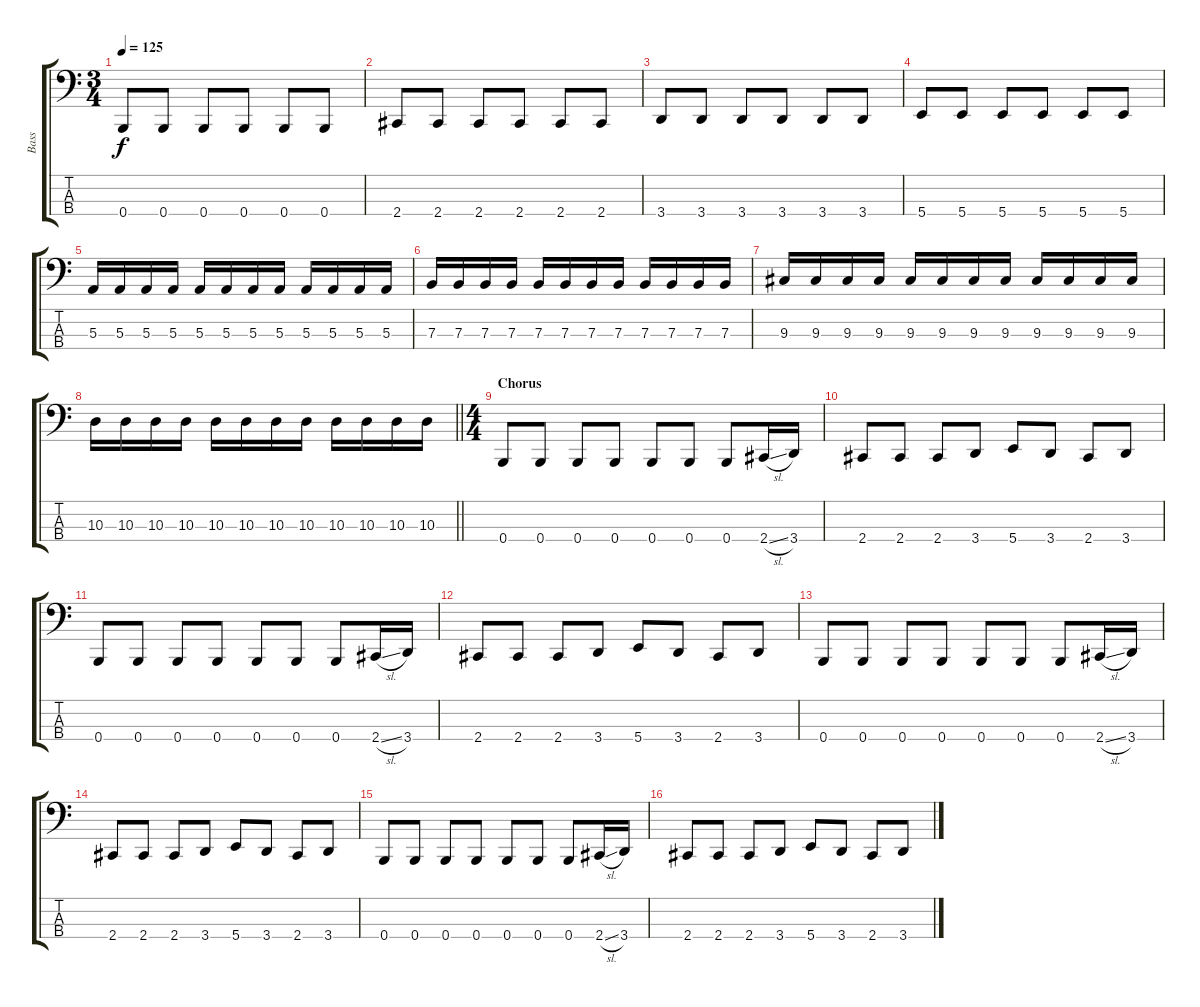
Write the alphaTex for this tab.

\track ("Bass" "Bass") {instrument electricbasspick}
\staff {score tabs}
\tuning (D2 A1 E1 B0) {hide}
\ts (3 4)
\tempo 125
\clef f4
\ks c
0.4.8{dy f} 0.4.8 0.4.8 0.4.8 0.4.8 0.4.8 |
2.4.8 2.4.8 2.4.8 2.4.8 2.4.8 2.4.8 |
3.4.8 3.4.8 3.4.8 3.4.8 3.4.8 3.4.8 |
5.4.8 5.4.8 5.4.8 5.4.8 5.4.8 5.4.8 |
5.3.16 5.3.16 5.3.16 5.3.16 5.3.16 5.3.16 5.3.16 5.3.16 5.3.16 5.3.16 5.3.16 5.3.16 |
7.3.16 7.3.16 7.3.16 7.3.16 7.3.16 7.3.16 7.3.16 7.3.16 7.3.16 7.3.16 7.3.16 7.3.16 |
9.3.16 9.3.16 9.3.16 9.3.16 9.3.16 9.3.16 9.3.16 9.3.16 9.3.16 9.3.16 9.3.16 9.3.16 |
\barLineRight lightlight
10.3.16 10.3.16 10.3.16 10.3.16 10.3.16 10.3.16 10.3.16 10.3.16 10.3.16 10.3.16 10.3.16 10.3.16 |
\ts (4 4)
\section ("" "Chorus")
0.4.8 0.4.8 0.4.8 0.4.8 0.4.8 0.4.8 0.4.8 2.4{sl}.16 3.4.16 |
2.4.8 2.4.8 2.4.8 3.4.8 5.4.8 3.4.8 2.4.8 3.4.8 |
0.4.8 0.4.8 0.4.8 0.4.8 0.4.8 0.4.8 0.4.8 2.4{sl}.16 3.4.16 |
2.4.8 2.4.8 2.4.8 3.4.8 5.4.8 3.4.8 2.4.8 3.4.8 |
0.4.8 0.4.8 0.4.8 0.4.8 0.4.8 0.4.8 0.4.8 2.4{sl}.16 3.4.16 |
2.4.8 2.4.8 2.4.8 3.4.8 5.4.8 3.4.8 2.4.8 3.4.8 |
0.4.8 0.4.8 0.4.8 0.4.8 0.4.8 0.4.8 0.4.8 2.4{sl}.16 3.4.16 |
2.4.8 2.4.8 2.4.8 3.4.8 5.4.8 3.4.8 2.4.8 3.4.8
